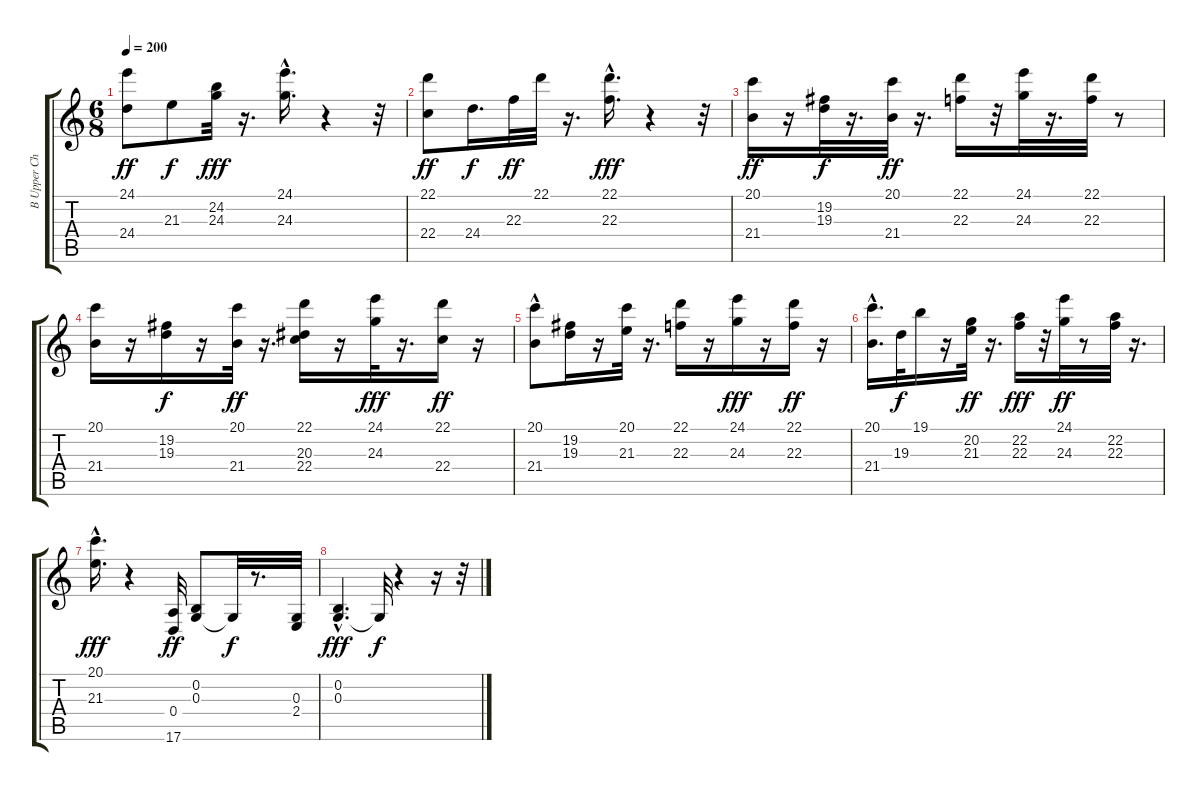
\track ("B Upper Chords      " "B Upper Ch") {instrument honkytonkpiano}
\staff {score tabs}
\tuning (E4 B3 G3 D3 A2 E2) {hide}
\ts (6 8)
\tempo 200
\clef g2
\ks c
(24.1 24.4).8{dy ff} 21.3.8{dy f} (24.2 24.3).32{dy fff} r.16{d} (24.1{hac} 24.3{hac}).16{d} r.4 r.32 |
(22.1 22.4).8{dy ff} 24.4.16{d dy f} 22.3.32{dy ff} 22.1.32 r.16{d} (22.1 22.3{hac}).16{d dy fff} r.4 r.32 |
(20.1 21.4).16{dy ff} r.16 (19.2 19.3).32{dy f} r.16{d} (20.1 21.4).32{dy ff} r.16{d} (22.1 22.3).16 r.32 (24.1 24.3).32 r.16{d} (22.1 22.3).32 r.8 |
(20.1 21.4).16 r.16 (19.2 19.3).16{dy f} r.16 (20.1 21.4).32{dy ff} r.16{d} (22.1 20.3 22.4).16 r.16 (24.1 24.3).32{dy fff} r.16{d} (22.1 22.4).16{dy ff} r.16 |
(20.1 21.4{hac}).8 (19.2 19.3).16 r.16 (20.1 21.3).32 r.16{d} (22.1 22.3).16 r.16 (24.1 24.3).16{dy fff} r.16 (22.1 22.3).16{dy ff} r.16 |
(20.1{hac} 21.4).16{d} 19.3.32{dy f} 19.1.16 r.16 (20.2 21.3).32{dy ff} r.16{d} (22.2 22.3).16{dy fff} r.32 (24.1 24.3).32{dy ff} r.8 (22.2 22.3).32 r.16{d} |
(20.1{hac} 21.3{hac}).16{d dy fff} r.4 (0.4 17.6).32{dy ff} (0.2 0.3).8 0.3{t}.32{dy f} r.8{d} (0.3 2.4).32 |
(0.2 0.3{hac}).4{d dy fff} 0.3{t}.32{dy f} r.4 r.16 r.32
